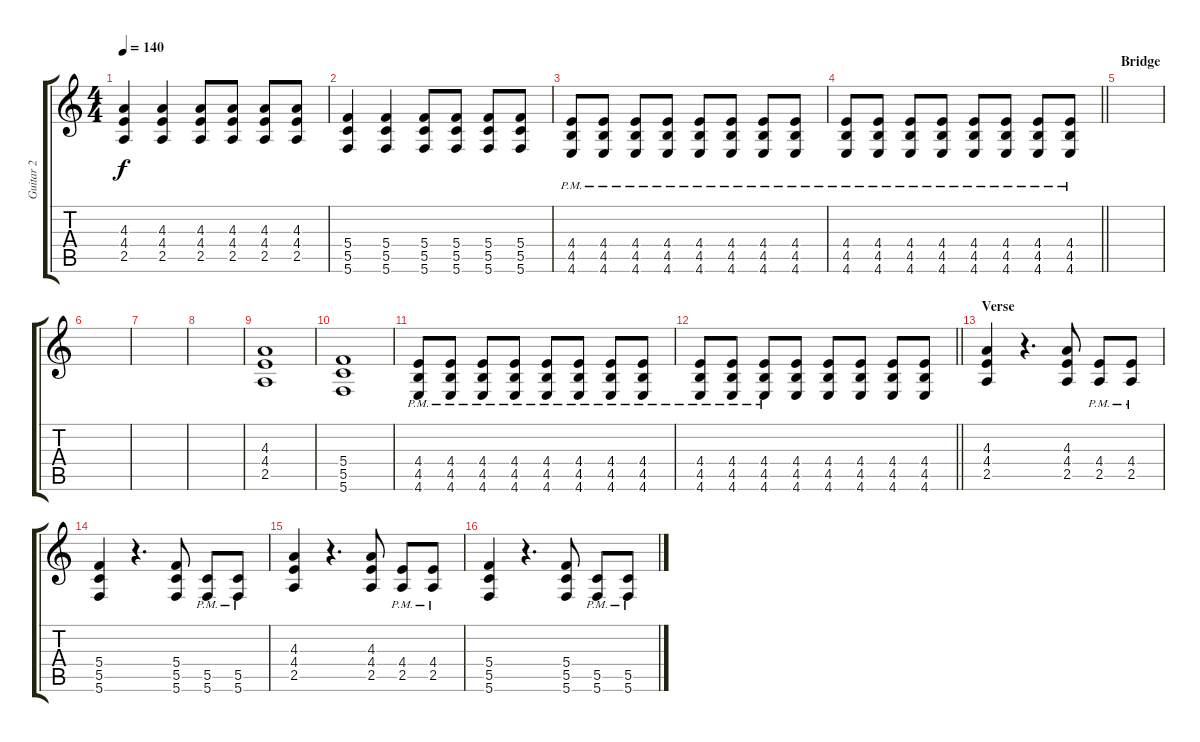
\track ("Guitar 2" "Guitar 2") {instrument overdrivenguitar}
\staff {score tabs}
\tuning (D4 A3 F3 C3 G2 C2) {hide}
\ts (4 4)
\tempo 140
\clef g2
\ks c
(4.3 4.4 2.5).4{dy f} (4.3 4.4 2.5).4 (4.3 4.4 2.5).8 (4.3 4.4 2.5).8 (4.3 4.4 2.5).8 (4.3 4.4 2.5).8 |
(5.4 5.5 5.6).4 (5.4 5.5 5.6).4 (5.4 5.5 5.6).8 (5.4 5.5 5.6).8 (5.4 5.5 5.6).8 (5.4 5.5 5.6).8 |
(4.4{pm} 4.5{pm} 4.6{pm}).8 (4.4{pm} 4.5{pm} 4.6{pm}).8 (4.4{pm} 4.5{pm} 4.6{pm}).8 (4.4{pm} 4.5{pm} 4.6{pm}).8 (4.4{pm} 4.5{pm} 4.6{pm}).8 (4.4{pm} 4.5{pm} 4.6{pm}).8 (4.4{pm} 4.5{pm} 4.6{pm}).8 (4.4{pm} 4.5{pm} 4.6{pm}).8 |
\barLineRight lightlight
(4.4{pm} 4.5{pm} 4.6{pm}).8 (4.4{pm} 4.5{pm} 4.6{pm}).8 (4.4{pm} 4.5{pm} 4.6{pm}).8 (4.4{pm} 4.5{pm} 4.6{pm}).8 (4.4{pm} 4.5{pm} 4.6{pm}).8 (4.4{pm} 4.5{pm} 4.6{pm}).8 (4.4{pm} 4.5{pm} 4.6{pm}).8 (4.4{pm} 4.5{pm} 4.6{pm}).8 |
\section ("" "Bridge")
|
|
|
|
(4.3 4.4 2.5).1 |
(5.4 5.5 5.6).1 |
(4.4{pm} 4.5{pm} 4.6{pm}).8 (4.4{pm} 4.5{pm} 4.6{pm}).8 (4.4{pm} 4.5{pm} 4.6{pm}).8 (4.4{pm} 4.5{pm} 4.6{pm}).8 (4.4{pm} 4.5{pm} 4.6{pm}).8 (4.4{pm} 4.5{pm} 4.6{pm}).8 (4.4{pm} 4.5{pm} 4.6{pm}).8 (4.4{pm} 4.5{pm} 4.6{pm}).8 |
\barLineRight lightlight
(4.4{pm} 4.5{pm} 4.6{pm}).8 (4.4{pm} 4.5{pm} 4.6{pm}).8 (4.4{pm} 4.5{pm} 4.6{pm}).8 (4.4 4.5 4.6).8 (4.4 4.5 4.6).8 (4.4 4.5 4.6).8 (4.4 4.5 4.6).8 (4.4 4.5 4.6).8 |
\section ("" "Verse")
(4.3 4.4 2.5).4 r.4{d} (4.3 4.4 2.5).8 (4.4{pm} 2.5{pm}).8 (4.4{pm} 2.5{pm}).8 |
(5.4 5.5 5.6).4 r.4{d} (5.4 5.5 5.6).8 (5.5{pm} 5.6{pm}).8 (5.5{pm} 5.6{pm}).8 |
(4.3 4.4 2.5).4 r.4{d} (4.3 4.4 2.5).8 (4.4{pm} 2.5{pm}).8 (4.4{pm} 2.5{pm}).8 |
(5.4 5.5 5.6).4 r.4{d} (5.4 5.5 5.6).8 (5.5{pm} 5.6{pm}).8 (5.5{pm} 5.6{pm}).8
